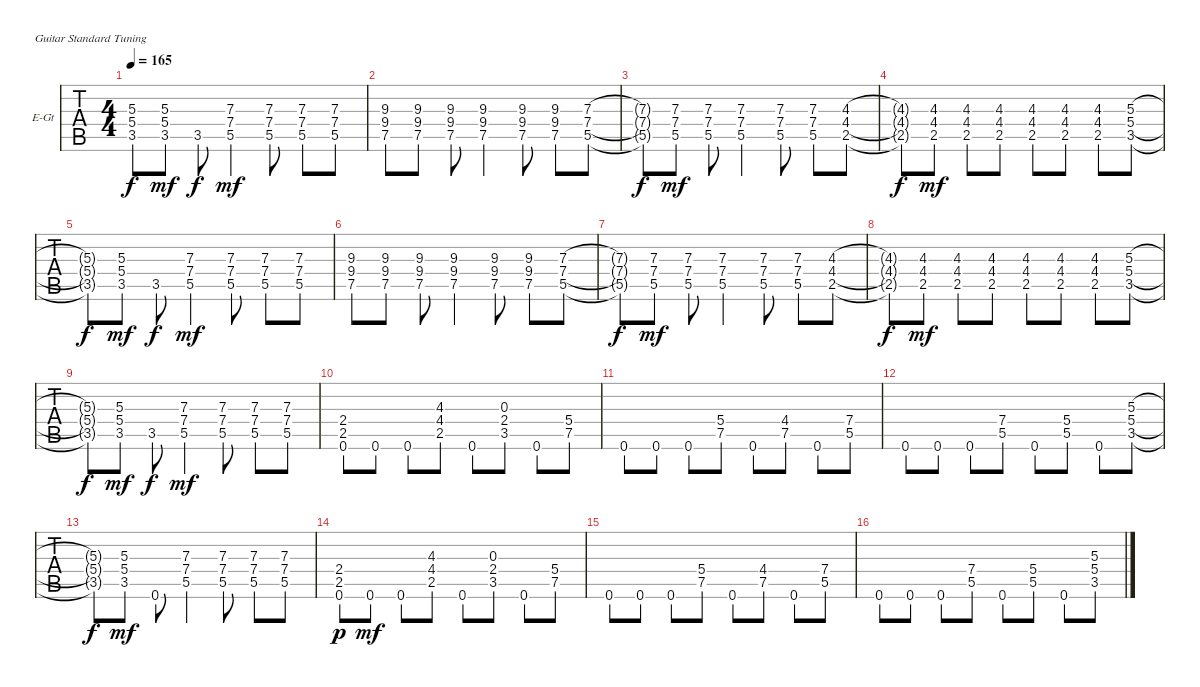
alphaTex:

\bracketExtendMode groupsimilarinstruments
\firstSystemTrackNameOrientation horizontal
\otherSystemsTrackNameOrientation horizontal
\track ("Guitar 3 (Rhytm)" "E-Gt") {instrument distortionguitar}
\staff {tabs}
\tuning (E4 B3 G3 D3 A2 E2)
\ts (4 4)
\tempo 165
\clef g2
\ks c
(5.3{t} 5.4{t} 3.5{t}).8{dy f} (5.3 5.4 3.5).8{dy mf} 3.5.8{dy f} (7.3 7.4 5.5).4{dy mf} (7.3 7.4 5.5).8 (7.3 7.4 5.5).8 (7.3 7.4 5.5).8 |
(9.3 9.4 7.5).8 (9.3 9.4 7.5).8 (9.3 9.4 7.5).8 (9.3 9.4 7.5).4 (9.3 9.4 7.5).8 (9.3 9.4 7.5).8 (7.3 7.4 5.5).8 |
(7.3{t} 7.4{t} 5.5{t}).8{dy f} (7.3 7.4 5.5).8{dy mf} (7.3 7.4 5.5).8 (7.3 7.4 5.5).4 (7.3 7.4 5.5).8 (7.3 7.4 5.5).8 (4.3 4.4 2.5).8 |
(4.3{t} 4.4{t} 2.5{t}).8{dy f} (4.3 4.4 2.5).8{dy mf} (4.3 4.4 2.5).8 (4.3 4.4 2.5).8 (4.3 4.4 2.5).8 (4.3 4.4 2.5).8 (4.3 4.4 2.5).8 (5.3 5.4 3.5).8 |
(5.3{t} 5.4{t} 3.5{t}).8{dy f} (5.3 5.4 3.5).8{dy mf} 3.5.8{dy f} (7.3 7.4 5.5).4{dy mf} (7.3 7.4 5.5).8 (7.3 7.4 5.5).8 (7.3 7.4 5.5).8 |
(9.3 9.4 7.5).8 (9.3 9.4 7.5).8 (9.3 9.4 7.5).8 (9.3 9.4 7.5).4 (9.3 9.4 7.5).8 (9.3 9.4 7.5).8 (7.3 7.4 5.5).8 |
(7.3{t} 7.4{t} 5.5{t}).8{dy f} (7.3 7.4 5.5).8{dy mf} (7.3 7.4 5.5).8 (7.3 7.4 5.5).4 (7.3 7.4 5.5).8 (7.3 7.4 5.5).8 (4.3 4.4 2.5).8 |
(4.3{t} 4.4{t} 2.5{t}).8{dy f} (4.3 4.4 2.5).8{dy mf} (4.3 4.4 2.5).8 (4.3 4.4 2.5).8 (4.3 4.4 2.5).8 (4.3 4.4 2.5).8 (4.3 4.4 2.5).8 (5.3 5.4 3.5).8 |
(5.3{t} 5.4{t} 3.5{t}).8{dy f} (5.3 5.4 3.5).8{dy mf} 3.5.8{dy f} (7.3 7.4 5.5).4{dy mf} (7.3 7.4 5.5).8 (7.3 7.4 5.5).8 (7.3 7.4 5.5).8 |
(2.4 2.5 0.6).8 0.6.8 0.6.8 (4.3 4.4 2.5).8 0.6.8 (0.3 2.4 3.5).8 0.6.8 (5.4 7.5).8 |
0.6.8 0.6.8 0.6.8 (5.4 7.5).8 0.6.8 (4.4 7.5).8 0.6.8 (7.4 5.5).8 |
0.6.8 0.6.8 0.6.8 (7.4 5.5).8 0.6.8 (5.4 5.5).8 0.6.8 (5.3 5.4 3.5).8 |
(5.3{t} 5.4{t} 3.5{t}).8{dy f} (5.3 5.4 3.5).8{dy mf} 0.6.8 (7.3 7.4 5.5).4 (7.3 7.4 5.5).8 (7.3 7.4 5.5).8 (7.3 7.4 5.5).8 |
(2.4 2.5 0.6).8{dy p} 0.6.8{dy mf} 0.6.8 (4.3 4.4 2.5).8 0.6.8 (0.3 2.4 3.5).8 0.6.8 (5.4 7.5).8 |
0.6.8 0.6.8 0.6.8 (5.4 7.5).8 0.6.8 (4.4 7.5).8 0.6.8 (7.4 5.5).8 |
0.6.8 0.6.8 0.6.8 (7.4 5.5).8 0.6.8 (5.4 5.5).8 0.6.8 (5.3 5.4 3.5).8
